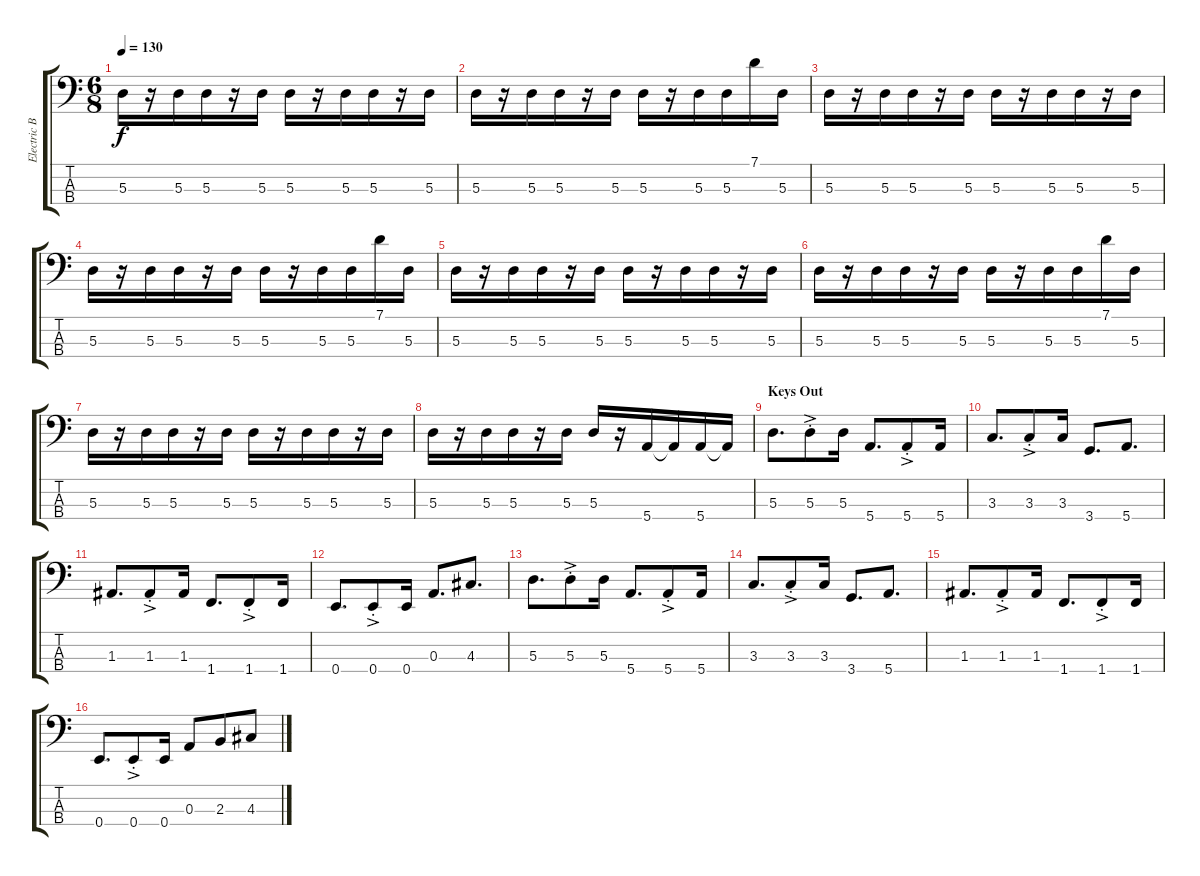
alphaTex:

\track ("Electric Bass" "Electric B") {instrument electricbassfinger}
\staff {score tabs}
\tuning (G2 D2 A1 E1) {hide}
\ts (6 8)
\tempo 130
\clef f4
\ks c
5.3.16{dy f} r.16 5.3.16 5.3.16 r.16 5.3.16 5.3.16 r.16 5.3.16 5.3.16 r.16 5.3.16 |
5.3.16 r.16 5.3.16 5.3.16 r.16 5.3.16 5.3.16 r.16 5.3.16 5.3.16 7.1.16 5.3.16 |
5.3.16 r.16 5.3.16 5.3.16 r.16 5.3.16 5.3.16 r.16 5.3.16 5.3.16 r.16 5.3.16 |
5.3.16 r.16 5.3.16 5.3.16 r.16 5.3.16 5.3.16 r.16 5.3.16 5.3.16 7.1.16 5.3.16 |
5.3.16 r.16 5.3.16 5.3.16 r.16 5.3.16 5.3.16 r.16 5.3.16 5.3.16 r.16 5.3.16 |
5.3.16 r.16 5.3.16 5.3.16 r.16 5.3.16 5.3.16 r.16 5.3.16 5.3.16 7.1.16 5.3.16 |
5.3.16 r.16 5.3.16 5.3.16 r.16 5.3.16 5.3.16 r.16 5.3.16 5.3.16 r.16 5.3.16 |
5.3.16 r.16 5.3.16 5.3.16 r.16 5.3.16 5.3.16 r.16 5.4.16 5.4{t}.16 5.4.16 5.4{t}.16 |
\section ("" "Keys Out")
5.3.8{d} 5.3{ac st}.8 5.3.16 5.4.8{d} 5.4{ac st}.8 5.4.16 |
3.3.8{d} 3.3{ac st}.8 3.3.16 3.4.8{d} 5.4.8{d} |
1.3.8{d} 1.3{ac st}.8 1.3.16 1.4.8{d} 1.4{ac st}.8 1.4.16 |
0.4.8{d} 0.4{ac st}.8 0.4.16 0.3.8{d} 4.3.8{d} |
5.3.8{d} 5.3{ac st}.8 5.3.16 5.4.8{d} 5.4{ac st}.8 5.4.16 |
3.3.8{d} 3.3{ac st}.8 3.3.16 3.4.8{d} 5.4.8{d} |
1.3.8{d} 1.3{ac st}.8 1.3.16 1.4.8{d} 1.4{ac st}.8 1.4.16 |
0.4.8{d} 0.4{ac st}.8 0.4.16 0.3.8 2.3.8 4.3.8
